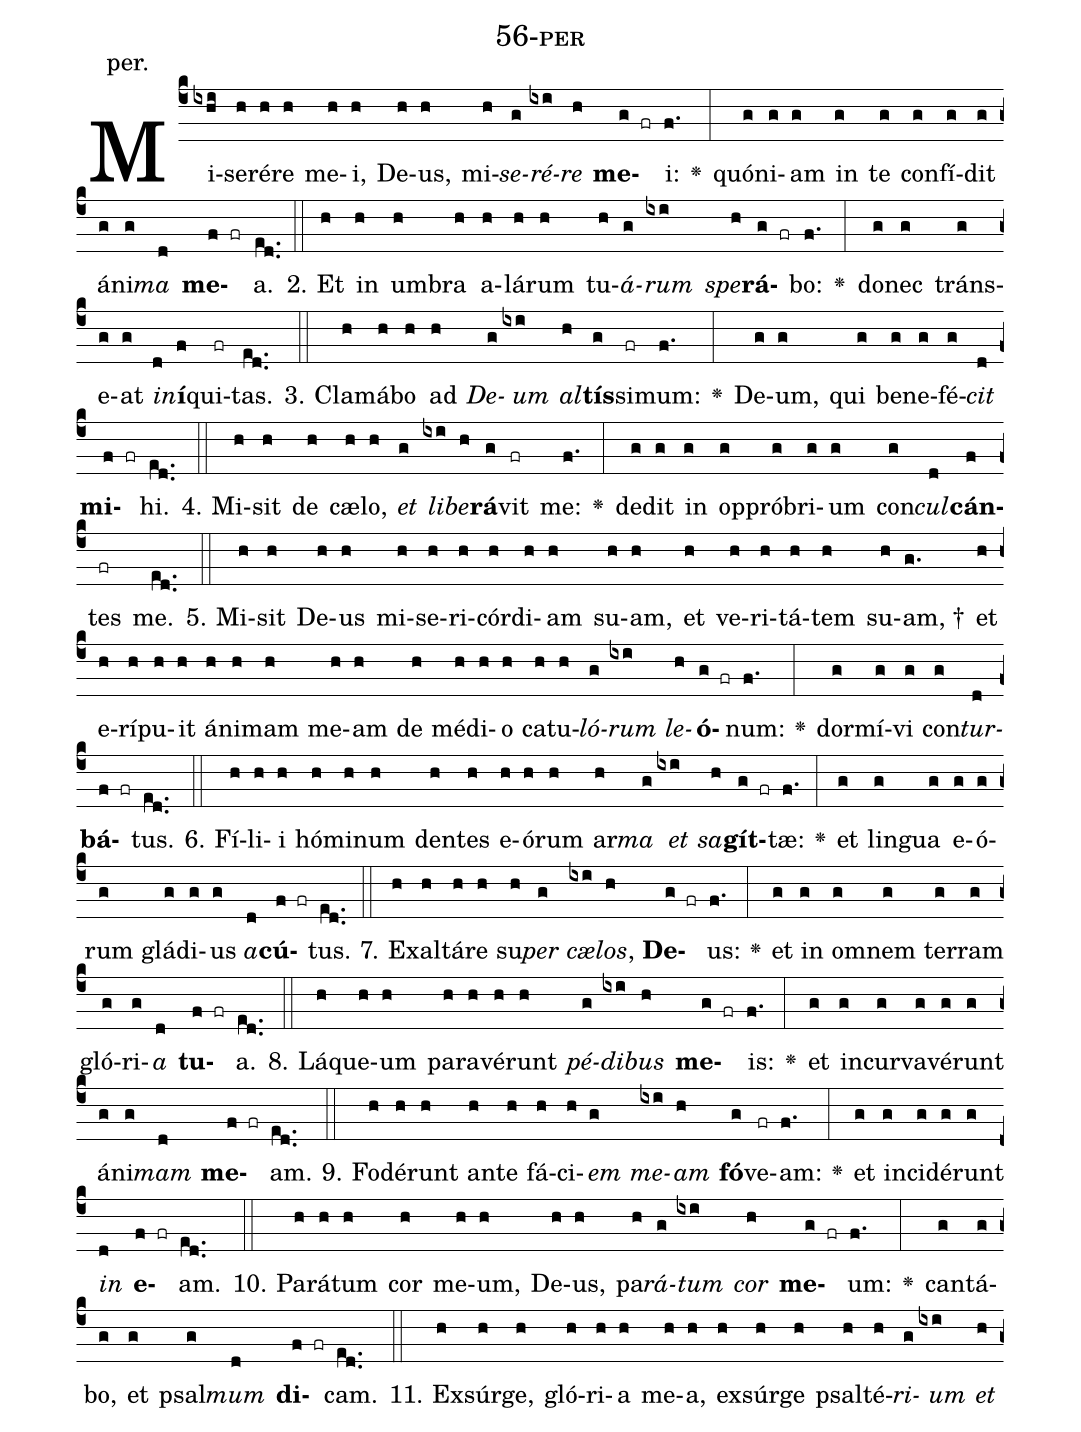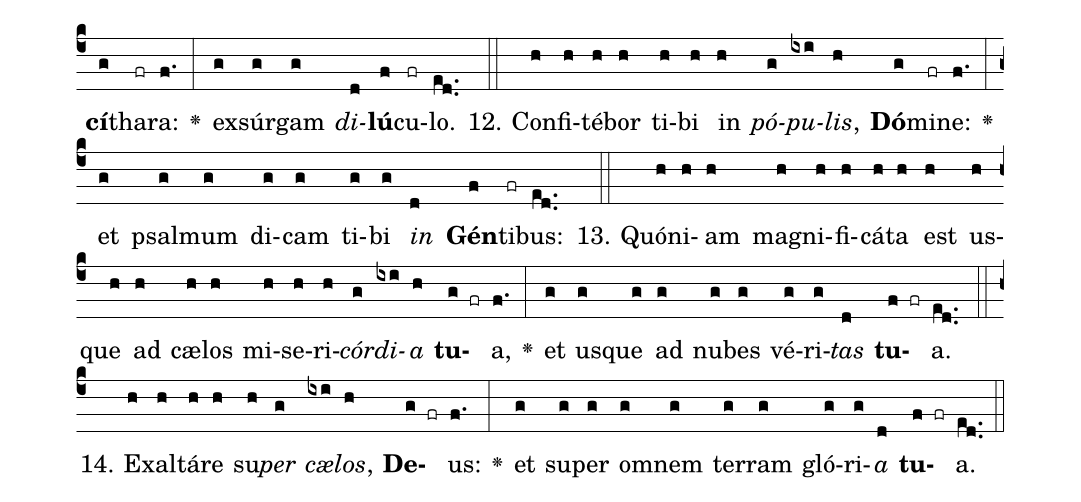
name: 56-per;
annotation: per.;
%%
(c4)Mi(ixhi)se(h)ré(h)re(h) me(h)i,(h) De(h)us,(h) mi(h)<i>se</i>(g)<i>ré</i>(ixi)<i>re</i>(h) <b>me</b>(g fr)i:(f.) <v>\greheightstar</v>(:) quón(g)i(g)am(g) in(g) te(g) con(g)fí(g)dit(g) á(g)ni(g)<i>ma</i>(d) <b>me</b>(f fr)a.(ed..) (::)
2. Et(h) in(h) um(h)bra(h) a(h)lá(h)rum(h) tu(h)<i>á</i>(g)<i>rum</i>(ixi) <i>spe</i>(h)<b>rá</b>(g fr)bo:(f.) <v>\greheightstar</v>(:) do(g)nec(g) tráns(g)e(g)at(g) <i>in</i>(d)<b>í</b>(f)qui(fr)tas.(ed..) (::)
3. Cla(h)má(h)bo(h) ad(h) <i>De</i>(g)<i>um</i>(ixi) <i>al</i>(h)<b>tís</b>(g)si(fr)mum:(f.) <v>\greheightstar</v>(:) De(g)um,(g) qui(g) be(g)ne(g)fé(g)<i>cit</i>(d) <b>mi</b>(f fr)hi.(ed..) (::)
4. Mi(h)sit(h) de(h) cæ(h)lo,(h) <i>et</i>(g) <i>li</i>(ixi)<i>be</i>(h)<b>rá</b>(g)vit(fr) me:(f.) <v>\greheightstar</v>(:) de(g)dit(g) in(g) op(g)pró(g)bri(g)um(g) con(g)<i>cul</i>(d)<b>cán</b>(f)tes(fr) me.(ed..) (::)
5. Mi(h)sit(h) De(h)us(h) mi(h)se(h)ri(h)cór(h)di(h)am(h) su(h)am,(h) et(h) ve(h)ri(h)tá(h)tem(h) su(h)am, †(g.) et(h) e(h)rí(h)pu(h)it(h) á(h)ni(h)mam(h) me(h)am(h) de(h) mé(h)di(h)o(h) ca(h)tu(h)<i>ló</i>(g)<i>rum</i>(ixi) <i>le</i>(h)<b>ó</b>(g fr)num:(f.) <v>\greheightstar</v>(:) dor(g)mí(g)vi(g) con(g)<i>tur</i>(d)<b>bá</b>(f fr)tus.(ed..) (::)
6. Fí(h)li(h)i(h) hó(h)mi(h)num(h) den(h)tes(h) e(h)ó(h)rum(h) ar(h)<i>ma</i>(g) <i>et</i>(ixi) <i>sa</i>(h)<b>gít</b>(g fr)tæ:(f.) <v>\greheightstar</v>(:) et(g) lin(g)gua(g) e(g)ó(g)rum(g) glá(g)di(g)us(g) <i>a</i>(d)<b>cú</b>(f fr)tus.(ed..) (::)
7. Ex(h)al(h)tá(h)re(h) su(h)<i>per</i>(g) <i>cæ</i>(ixi)<i>los</i>,(h) <b>De</b>(g fr)us:(f.) <v>\greheightstar</v>(:) et(g) in(g) om(g)nem(g) ter(g)ram(g) gló(g)ri(g)<i>a</i>(d) <b>tu</b>(f fr)a.(ed..) (::)
8. Lá(h)que(h)um(h) pa(h)ra(h)vé(h)runt(h) <i>pé</i>(g)<i>di</i>(ixi)<i>bus</i>(h) <b>me</b>(g fr)is:(f.) <v>\greheightstar</v>(:) et(g) in(g)cur(g)va(g)vé(g)runt(g) á(g)ni(g)<i>mam</i>(d) <b>me</b>(f fr)am.(ed..) (::)
9. Fo(h)dé(h)runt(h) an(h)te(h) fá(h)ci(h)<i>em</i>(g) <i>me</i>(ixi)<i>am</i>(h) <b>fó</b>(g)ve(fr)am:(f.) <v>\greheightstar</v>(:) et(g) in(g)ci(g)dé(g)runt(g) <i>in</i>(d) <b>e</b>(f fr)am.(ed..) (::)
10. Pa(h)rá(h)tum(h) cor(h) me(h)um,(h) De(h)us,(h) pa(h)<i>rá</i>(g)<i>tum</i>(ixi) <i>cor</i>(h) <b>me</b>(g fr)um:(f.) <v>\greheightstar</v>(:) can(g)tá(g)bo,(g) et(g) psal(g)<i>mum</i>(d) <b>di</b>(f fr)cam.(ed..) (::)
11. Ex(h)súr(h)ge,(h) gló(h)ri(h)a(h) me(h)a,(h) ex(h)súr(h)ge(h) psal(h)té(h)<i>ri</i>(g)<i>um</i>(ixi) <i>et</i>(h) <b>cí</b>(g)tha(fr)ra:(f.) <v>\greheightstar</v>(:) ex(g)súr(g)gam(g) <i>di</i>(d)<b>lú</b>(f)cu(fr)lo.(ed..) (::)
12. Con(h)fi(h)té(h)bor(h) ti(h)bi(h) in(h) <i>pó</i>(g)<i>pu</i>(ixi)<i>lis</i>,(h) <b>Dó</b>(g)mi(fr)ne:(f.) <v>\greheightstar</v>(:) et(g) psal(g)mum(g) di(g)cam(g) ti(g)bi(g) <i>in</i>(d) <b>Gén</b>(f)ti(fr)bus:(ed..) (::)
13. Quón(h)i(h)am(h) ma(h)gni(h)fi(h)cá(h)ta(h) est(h) us(h)que(h) ad(h) cæ(h)los(h) mi(h)se(h)ri(h)<i>cór</i>(g)<i>di</i>(ixi)<i>a</i>(h) <b>tu</b>(g fr)a,(f.) <v>\greheightstar</v>(:) et(g) us(g)que(g) ad(g) nu(g)bes(g) vé(g)ri(g)<i>tas</i>(d) <b>tu</b>(f fr)a.(ed..) (::)
14. Ex(h)al(h)tá(h)re(h) su(h)<i>per</i>(g) <i>cæ</i>(ixi)<i>los</i>,(h) <b>De</b>(g fr)us:(f.) <v>\greheightstar</v>(:) et(g) su(g)per(g) om(g)nem(g) ter(g)ram(g) gló(g)ri(g)<i>a</i>(d) <b>tu</b>(f fr)a.(ed..) (::)
